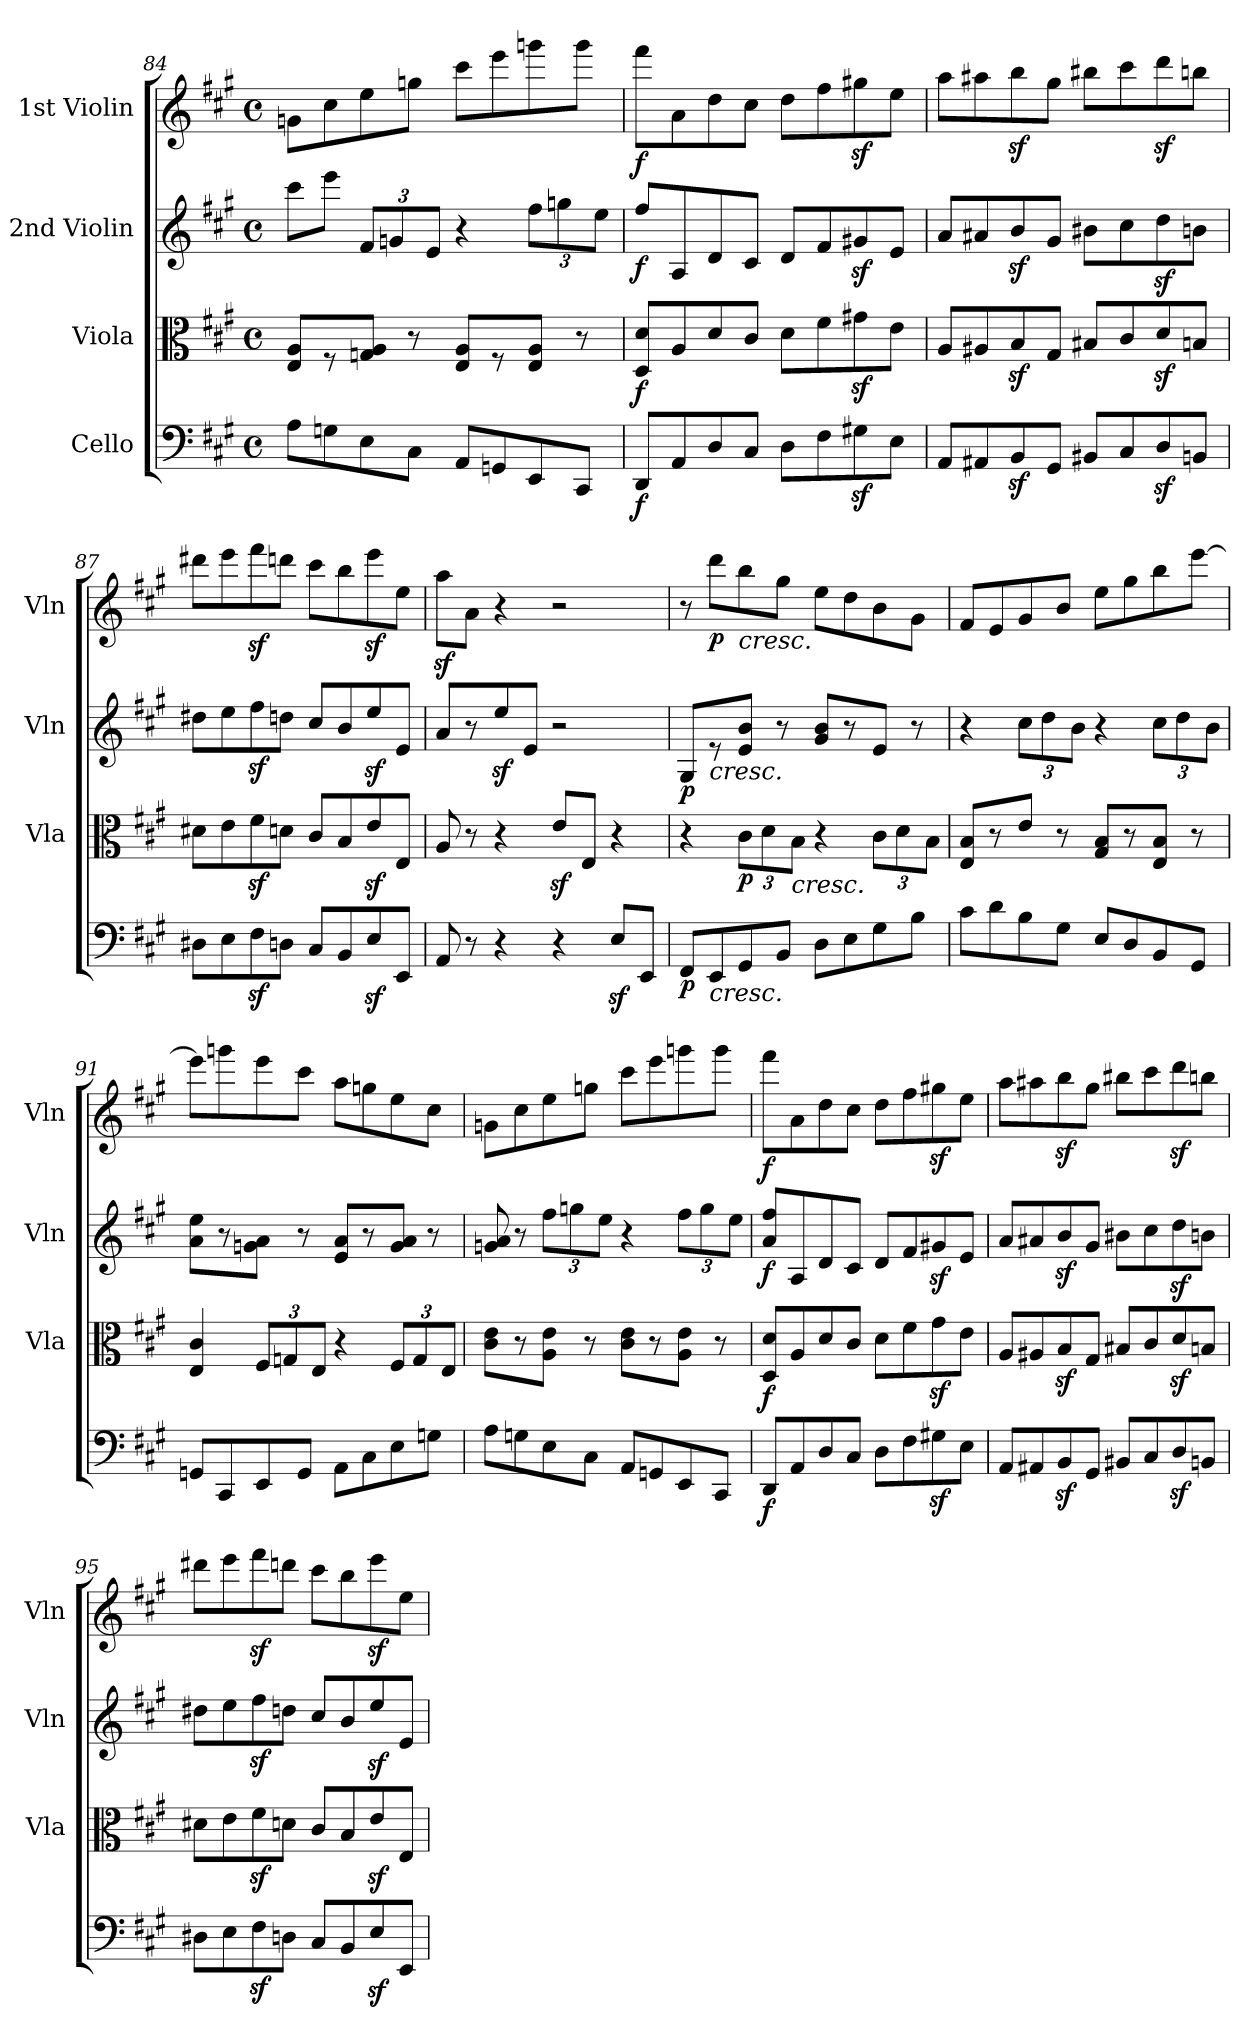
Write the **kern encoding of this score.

**kern	**dynam	**kern	**dynam	**kern	**dynam	**kern	**dynam
*part4	*part4	*part3	*part3	*part2	*part2	*part1	*part1
*staff4	*staff4	*staff3	*staff3	*staff2	*staff2	*staff1	*staff1
*I"Cello	*	*I"Viola	*	*I"2nd Violin	*	*I"1st Violin	*
*	*	*I'Vla	*	*I'Vln	*	*I'Vln	*
*clefF4	*	*clefC3	*	*clefG2	*	*clefG2	*
*k[f#c#g#]	*	*k[f#c#g#]	*	*k[f#c#g#]	*	*k[f#c#g#]	*
*M4/4	*	*M4/4	*	*M4/4	*	*M4/4	*
*met(c)	*	*met(c)	*	*met(c)	*	*met(c)	*
=84	=84	=84	=84	=84	=84	=84	=84
8A\L	.	8E/ 8A/L	.	8ccc#\L	.	8gn\L	.
8Gn\	.	8r	.	8eee\J	.	8cc#\	.
*	*	*	*	*Xbrackettup	*	*	*
8E\	.	8Gn/ 8A/J	.	12f#/L	.	8ee\	.
.	.	.	.	12gn/	.	.	.
8C#\J	.	8r	.	.	.	8ggn\J	.
.	.	.	.	12e/J	.	.	.
8AA/L	.	8E/ 8A/L	.	4r	.	8ccc#\L	.
8GGn/	.	8r	.	.	.	8eee\	.
8EE/	.	8E/ 8A/J	.	12ff#\L	.	8gggn\	.
.	.	.	.	12ggn\	.	.	.
8CC#/J	.	8r	.	.	.	8ggg\J	.
.	.	.	.	12ee\J	.	.	.
!!LO:LB:g=z
=85	=85	=85	=85	=85	=85	=85	=85
!	!LO:DY:b	!	!LO:DY:b	!	!LO:DY:b	!	!LO:DY:b
8DD/L	f	8D/ 8d/L	f	8ff#/L	f	8fff#\L	f
8AA/	.	8A/	.	8A/	.	8a\	.
8D/	.	8d/	.	8d/	.	8dd\	.
8C#/J	.	8c#/J	.	8c#/J	.	8cc#\J	.
8D\L	.	8d\L	.	8d/L	.	8dd\L	.
8F#\	.	8f#\	.	8f#/	.	8ff#\	.
8G#Xz<\	.	8g#Xz<\	.	8g#Xz</	.	8gg#Xz<\	.
8E\J	.	8e\J	.	8e/J	.	8ee\J	.
=86	=86	=86	=86	=86	=86	=86	=86
8AA/L	.	8A/L	.	8a/L	.	8aa\L	.
8AA#X/	.	8A#X/	.	8a#X/	.	8aa#X\	.
8BBz</	.	8Bz</	.	8bz</	.	8bbz<\	.
8GG#/J	.	8G#/J	.	8g#/J	.	8gg#\J	.
8BB#X/L	.	8B#X/L	.	8b#X\L	.	8bb#X\L	.
8C#/	.	8c#/	.	8cc#\	.	8ccc#\	.
8Dz</	.	8dz</	.	8ddz<\	.	8dddz<\	.
8BBn/J	.	8Bn/J	.	8bn\J	.	8bbn\J	.
!!LO:PB:g=z
=87	=87	=87	=87	=87	=87	=87	=87
8D#X\L	.	8d#X\L	.	8dd#X\L	.	8ddd#X\L	.
8E\	.	8e\	.	8ee\	.	8eee\	.
8F#z<\	.	8f#z<\	.	8ff#z<\	.	8fff#z<\	.
8Dn\J	.	8dn\J	.	8ddn\J	.	8dddn\J	.
8C#/L	.	8c#/L	.	8cc#/L	.	8ccc#\L	.
8BB/	.	8B/	.	8b/	.	8bb\	.
8Ez</	.	8ez</	.	8eez</	.	8eeez<\	.
8EE/J	.	8E/J	.	8e/J	.	8ee\J	.
=88	=88	=88	=88	=88	=88	=88	=88
8AA/	.	8A/	.	8a/L	.	8aaz<\L	.
8r	.	8r	.	8r	.	8a\J	.
4r	.	4r	.	8eez</	.	4r	.
.	.	.	.	8e/J	.	.	.
4r	.	8ez</L	.	2r	.	2r	.
.	.	8E/J	.	.	.	.	.
8Ez</L	.	4r	.	.	.	.	.
8EE/J	.	.	.	.	.	.	.
=89	=89	=89	=89	=89	=89	=89	=89
!	!LO:DY:b	!	!	!	!LO:DY:b	!	!
8FF#/L	p	4r	.	8G#/L	p	8r	.
!	!	!	!	!LO:TX:b:i:t=cresc.	!	!	!
!LO:TX:b:i:t=cresc.	!	!	!	!	!	!	!
!	!	!	!	!	!	!	!LO:DY:b
8EE/	.	.	.	8r	.	8ddd\L	p
*	*	*Xbrackettup	*	*	*	*	*
!	!	!	!	!	!	!LO:TX:b:i:t=cresc.	!
!	!	!	!LO:DY:b	!	!	!	!
8GG#/	.	12c#\L	p	8e/ 8b/J	.	8bb\	.
.	.	12d\	.	.	.	.	.
8BB/J	.	.	.	8r	.	8gg#\J	.
!	!	!LO:TX:b:i:t=cresc.	!	!	!	!	!
.	.	12B\J	.	.	.	.	.
8D\L	.	4r	.	8g#/ 8b/L	.	8ee\L	.
8E\	.	.	.	8r	.	8dd\	.
8G#\	.	12c#\L	.	8e/J	.	8b\	.
.	.	12d\	.	.	.	.	.
8B\J	.	.	.	8r	.	8g#\J	.
.	.	12B\J	.	.	.	.	.
!!LO:LB:g=z
=90	=90	=90	=90	=90	=90	=90	=90
8c#\L	.	8E/ 8B/L	.	4r	.	8f#/L	.
8d\	.	8r	.	.	.	8e/	.
8B\	.	8e/J	.	12cc#\L	.	8g#/	.
.	.	.	.	12dd\	.	.	.
8G#\J	.	8r	.	.	.	8b/J	.
.	.	.	.	12b\J	.	.	.
8E/L	.	8G#/ 8B/L	.	4r	.	8ee\L	.
8D/	.	8r	.	.	.	8gg#\	.
8BB/	.	8E/ 8B/J	.	12cc#\L	.	8bb\	.
.	.	.	.	12dd\	.	.	.
8GG#/J	.	8r	.	.	.	[8eee\J	.
.	.	.	.	12b\J	.	.	.
=91	=91	=91	=91	=91	=91	=91	=91
8GGn/L	.	4E/ 4c#/	.	8a\ 8ee\L	.	8eee\L]	.
8CC#/	.	.	.	8r	.	8gggn\	.
8EE/	.	12F#/L	.	8gn\ 8a\J	.	8eee\	.
.	.	12Gn/	.	.	.	.	.
8GG/J	.	.	.	8r	.	8ccc#\J	.
.	.	12E/J	.	.	.	.	.
8AA\L	.	4r	.	8e/ 8a/L	.	8aa\L	.
8C#\	.	.	.	8r	.	8ggn\	.
8E\	.	12F#/L	.	8g/ 8a/J	.	8ee\	.
.	.	12G/	.	.	.	.	.
8Gn\J	.	.	.	8r	.	8cc#\J	.
.	.	12E/J	.	.	.	.	.
!!LO:LB:g=z
=92	=92	=92	=92	=92	=92	=92	=92
8A\L	.	8c#\ 8e\L	.	8gn/ 8a/	.	8gn\L	.
8Gn\	.	8r	.	8r	.	8cc#\	.
8E\	.	8A\ 8e\J	.	12ff#\L	.	8ee\	.
.	.	.	.	12ggn\	.	.	.
8C#\J	.	8r	.	.	.	8ggn\J	.
.	.	.	.	12ee\J	.	.	.
8AA/L	.	8c#\ 8e\L	.	4r	.	8ccc#\L	.
8GGn/	.	8r	.	.	.	8eee\	.
8EE/	.	8A\ 8e\J	.	12ff#\L	.	8gggn\	.
.	.	.	.	12gg\	.	.	.
8CC#/J	.	8r	.	.	.	8ggg\J	.
.	.	.	.	12ee\J	.	.	.
=93	=93	=93	=93	=93	=93	=93	=93
!	!LO:DY:b	!	!LO:DY:b	!	!LO:DY:b	!	!LO:DY:b
8DD/L	f	8D/ 8d/L	f	8a/ 8ff#/L	f	8fff#\L	f
8AA/	.	8A/	.	8A/	.	8a\	.
8D/	.	8d/	.	8d/	.	8dd\	.
8C#/J	.	8c#/J	.	8c#/J	.	8cc#\J	.
8D\L	.	8d\L	.	8d/L	.	8dd\L	.
8F#\	.	8f#\	.	8f#/	.	8ff#\	.
8G#Xz<\	.	8g#z<\	.	8g#Xz</	.	8gg#Xz<\	.
8E\J	.	8e\J	.	8e/J	.	8ee\J	.
=94	=94	=94	=94	=94	=94	=94	=94
8AA/L	.	8A/L	.	8a/L	.	8aa\L	.
8AA#X/	.	8A#X/	.	8a#X/	.	8aa#X\	.
8BBz</	.	8Bz</	.	8bz</	.	8bbz<\	.
8GG#/J	.	8G#/J	.	8g#/J	.	8gg#\J	.
8BB#X/L	.	8B#X/L	.	8b#X\L	.	8bb#X\L	.
8C#/	.	8c#/	.	8cc#\	.	8ccc#\	.
8Dz</	.	8dz</	.	8ddz<\	.	8dddz<\	.
8BBn/J	.	8Bn/J	.	8bn\J	.	8bbn\J	.
!!LO:PB:g=z
=95	=95	=95	=95	=95	=95	=95	=95
8D#X\L	.	8d#X\L	.	8dd#X\L	.	8ddd#X\L	.
8E\	.	8e\	.	8ee\	.	8eee\	.
8F#z<\	.	8f#z<\	.	8ff#z<\	.	8fff#z<\	.
8Dn\J	.	8dn\J	.	8ddn\J	.	8dddn\J	.
8C#/L	.	8c#/L	.	8cc#/L	.	8ccc#\L	.
8BB/	.	8B/	.	8b/	.	8bb\	.
8Ez</	.	8ez</	.	8eez</	.	8eeez<\	.
8EE/J	.	8E/J	.	8e/J	.	8ee\J	.
=	=	=	=	=	=	=	=
*-	*-	*-	*-	*-	*-	*-	*-
